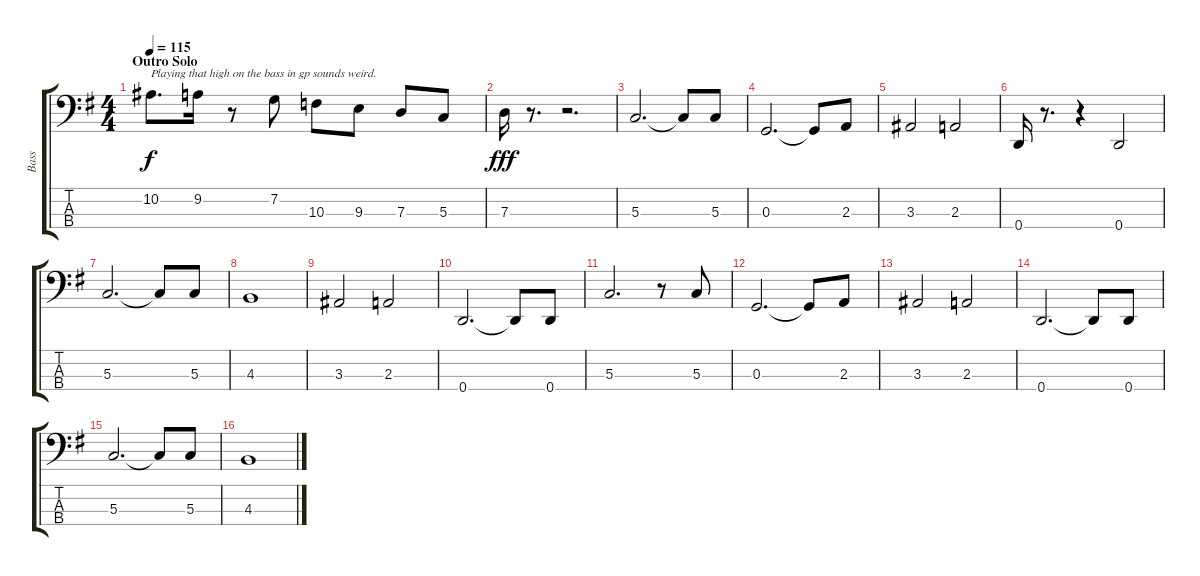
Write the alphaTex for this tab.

\track ("Bass" "Bass") {instrument electricbassfinger}
\staff {score tabs}
\tuning (F2 C2 G1 D1) {hide}
\ts (4 4)
\section ("" "Outro Solo")
\tempo 115
\clef f4
\ks g
10.2.8{d txt "Playing that high on the bass in gp sounds weird." dy f} 9.2.16 r.8 7.2.8 10.3.8 9.3.8 7.3.8 5.3.8 |
7.3.16{dy fff} r.8{d} r.2{d} |
5.3.2{d} 5.3{t}.8 5.3.8 |
0.3.2{d} 0.3{t}.8 2.3.8 |
3.3.2 2.3.2 |
0.4.16{volume 0} r.8{d} r.4 0.4.2{volume 16} |
5.3.2{d} 5.3{t}.8 5.3.8 |
4.3.1 |
3.3.2 2.3.2 |
0.4.2{d} 0.4{t}.8 0.4.8 |
5.3.2{d} r.8 5.3.8 |
0.3.2{d} 0.3{t}.8 2.3.8 |
3.3.2 2.3.2 |
0.4.2{d} 0.4{t}.8 0.4.8 |
5.3.2{d} 5.3{t}.8 5.3.8 |
4.3.1
